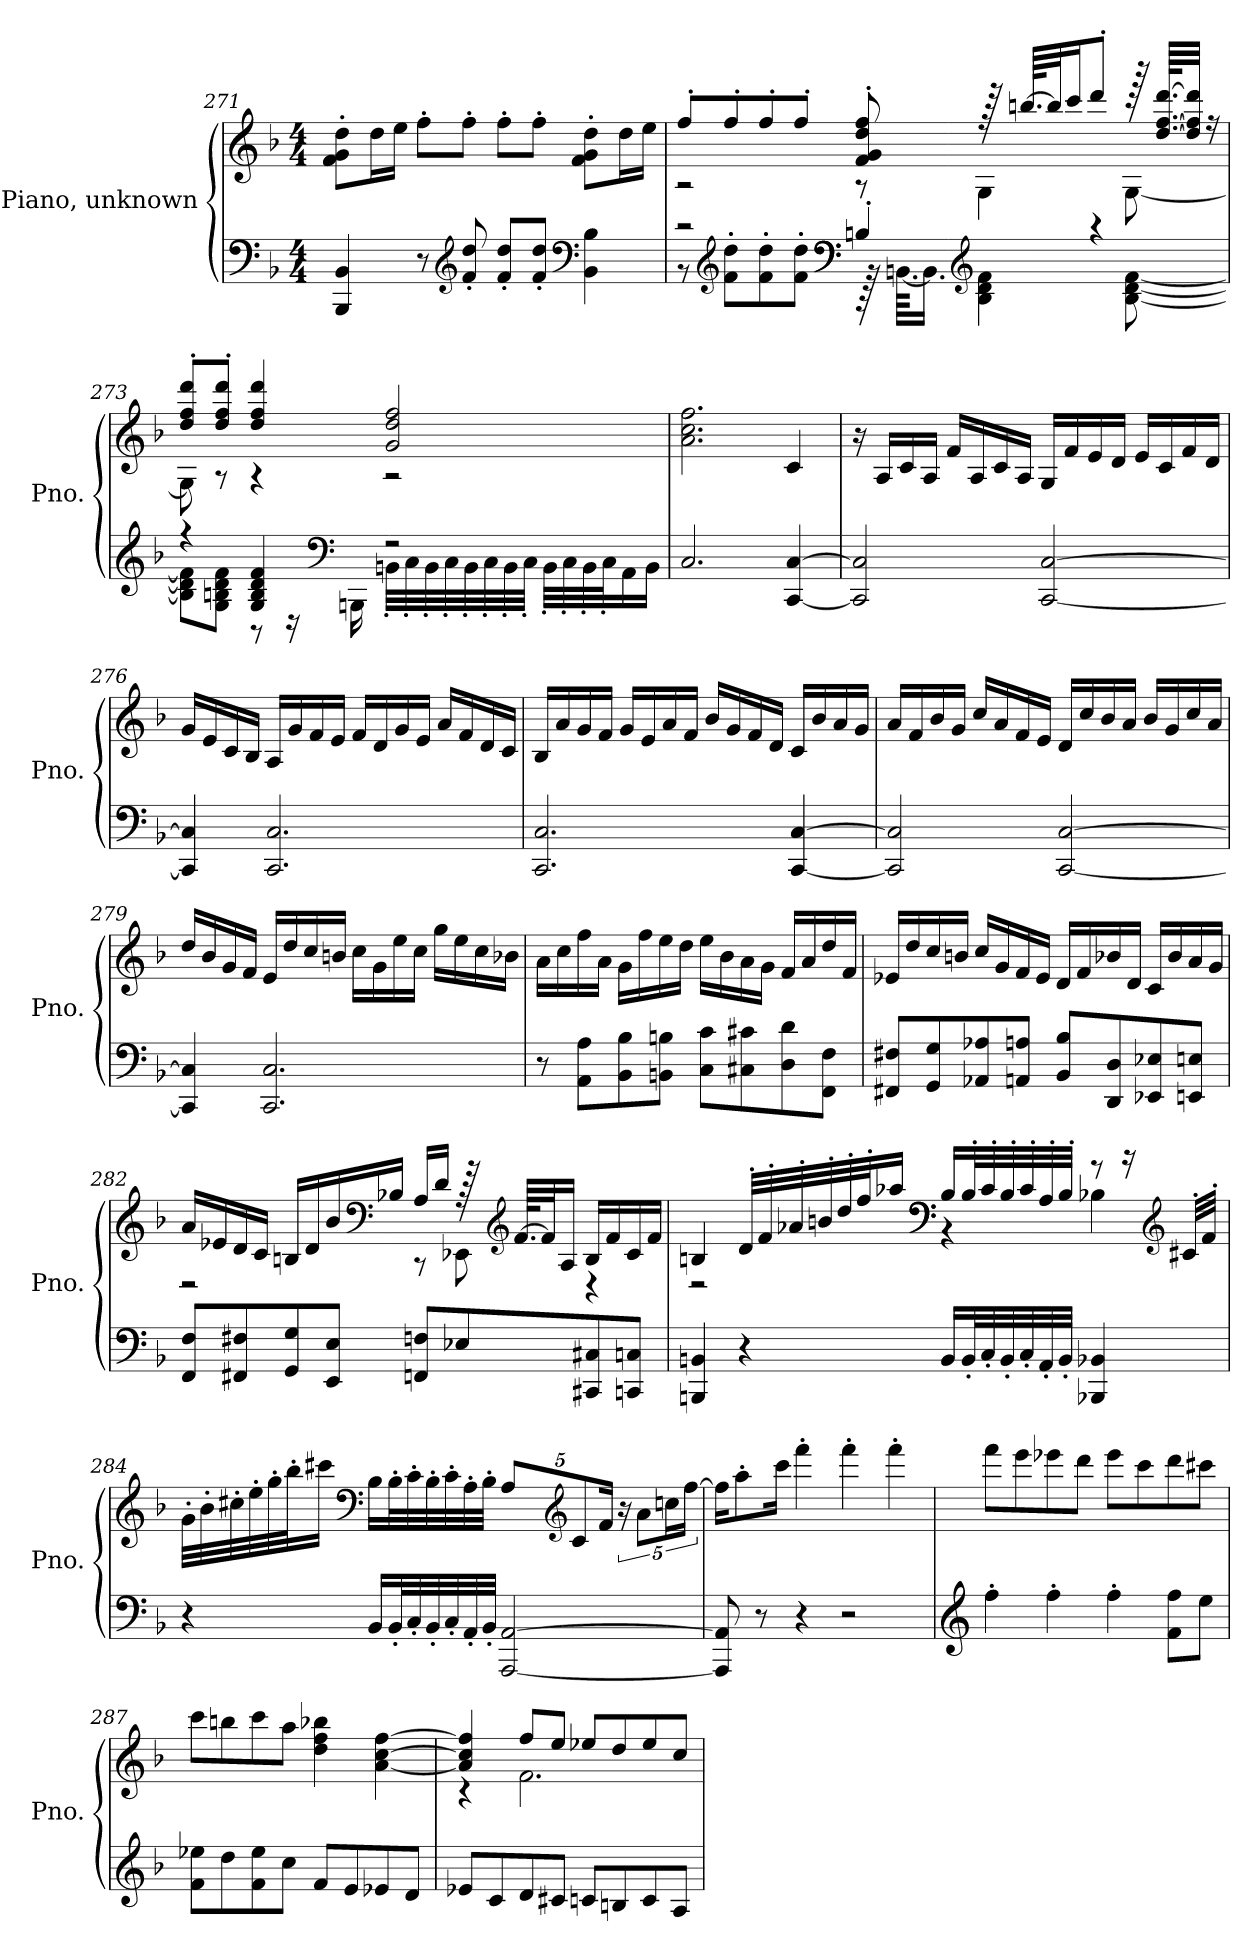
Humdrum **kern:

**kern	**kern
*part1	*part1
*staff2	*staff1
*I"Piano, unknown	*
*I'Pno.	*
!!LO:PB:g=z
*clefF4	*clefG2
*k[b-]	*k[b-]
*M4/4	*M4/4
=271	=271
4BBB-/ 4BB-/	8f\' 8g\' 8dd\'L
.	16dd\L
.	16ee\JJ
8r	8ff'\L
*clefG2	*
8f/' 8dd/'	8ff'\J
8f/' 8dd/'L	8ff'\L
8f/' 8dd/'J	8ff'\J
*clefF4	*
4BB-\ 4B-\	8f\' 8g\' 8dd\'L
.	16dd\L
.	16ee\JJ
=272	=272
*^	*^
2r	8r	8ff'/L	2r
*clefG2	*	*	*
.	8f\' 8dd\'L	8ff'/	.
.	8f\' 8dd\'	8ff'/	.
.	8f\' 8dd\'J	8ff'/J	.
*clefF4	*	*	*
4Bn'/	128r	8f/' 8g/' 8dd/' 8ff/'	8r
.	[64.BBn\KKLL	.	.
.	16.BB\JJ]	.	.
*clefG2	*	*	*
.	4B\ 4d\ 4f\	128r	4G\
.	.	[64.bbn/KLLL	.
.	.	32bb/J]	.
.	.	16ccc/J	.
4r	.	8ddd'/J	.
.	[8B\ [8d\ [8f\	128r	[8G\
.	.	[64.dd/ [64.ff/ [64.ddd/KLLL	.
.	.	32dd/] 32ff/] 32ddd/]JJJ	.
.	.	16r	.
!!LO:LB:g=z	!!
=273	=273	=273	=273
4r	8B\] 8d\] 8f\]L	8dd/' 8ff/' 8ddd/'L	8G\]
.	8G\ 8Bn\ 8d\ 8f\J	8dd/' 8ff/' 8ddd/'J	8r
4G/ 4B/ 4d/ 4f/	8r	4dd/ 4ff/ 4ddd/	4r
.	16r	.	.
*clefF4	*	*	*
.	16BBBn\	.	.
2r	32BBn'\LLL	2g/ 2dd/ 2ff/	2r
.	32C'\	.	.
.	32BB'\	.	.
.	32C'\	.	.
.	32BB'\	.	.
.	32C'\	.	.
.	32BB'\	.	.
.	32C'\JJJ	.	.
.	32BB'\LLL	.	.
.	32C'\	.	.
.	32BB'\	.	.
.	32C'\J	.	.
.	16AA\	.	.
.	16BB\JJ	.	.
*v	*v	*	*
*	*v	*v
=274	=274
2.C/	2.a\ 2.cc\ 2.ff\
[4CC/ [4C/	4c/
=275	=275
2CC/] 2C/]	16r
.	16A/LL
.	16c/
.	16A/JJ
.	16f/LL
.	16A/
.	16c/
.	16A/JJ
[2CC/ [2C/	16G/LL
.	16f/
.	16e/
.	16d/JJ
.	16e/LL
.	16c/
.	16f/
.	16d/JJ
!!LO:LB:g=z
=276	=276
4CC/] 4C/]	16g/LL
.	16e/
.	16c/
.	16B-/JJ
2.CC/ 2.C/	16A/LL
.	16g/
.	16f/
.	16e/JJ
.	16f/LL
.	16d/
.	16g/
.	16e/JJ
.	16a/LL
.	16f/
.	16d/
.	16c/JJ
=277	=277
2.CC/ 2.C/	16B-/LL
.	16a/
.	16g/
.	16f/JJ
.	16g/LL
.	16e/
.	16a/
.	16f/JJ
.	16b-/LL
.	16g/
.	16f/
.	16d/JJ
[4CC/ [4C/	16c/LL
.	16b-/
.	16a/
.	16g/JJ
!!LO:LB:g=z
=278	=278
2CC/] 2C/]	16a/LL
.	16f/
.	16b-/
.	16g/JJ
.	16cc/LL
.	16a/
.	16f/
.	16e/JJ
[2CC/ [2C/	16d/LL
.	16cc/
.	16b-/
.	16a/JJ
.	16b-/LL
.	16g/
.	16cc/
.	16a/JJ
=279	=279
4CC/] 4C/]	16dd/LL
.	16b-/
.	16g/
.	16f/JJ
2.CC/ 2.C/	16e/LL
.	16dd/
.	16cc/
.	16bn/JJ
.	16cc\LL
.	16g\
.	16ee\
.	16cc\JJ
.	16gg\LL
.	16ee\
.	16cc\
.	16b-X\JJ
!!LO:LB:g=z
=280	=280
8r	16a\LL
.	16cc\
8AA\ 8A\L	16ff\
.	16a\JJ
8BB-\ 8B-\	16g\LL
.	16ff\
8BBn\ 8Bn\J	16ee\
.	16dd\JJ
8C\ 8c\L	16ee\LL
.	16b-\
8C#X\ 8c#X\	16a\
.	16g\JJ
8D\ 8d\	16f/LL
.	16a/
8FF\ 8F\J	16dd/
.	16f/JJ
=281	=281
8FF#X/ 8F#X/L	16e-X/LL
.	16dd/
8GG/ 8G/	16cc/
.	16bn/JJ
8AA-X/ 8A-X/	16cc/LL
.	16g/
8AAn/ 8An/J	16f/
.	16e-/JJ
8BB-/ 8B-/L	16d/LL
.	16f/
8DD/ 8D/	16b-X/
.	16d/JJ
8EE-X/ 8E-X/	16c/LL
.	16b-/
8EEn/ 8En/J	16a/
.	16g/JJ
!!LO:LB:g=z
=282	=282
*	*^
8FF/ 8F/L	16a/LL	2r
.	16e-X/	.
8FF#X/ 8F#X/	16d/	.
.	16c/JJ	.
8GG/ 8G/	16Bn/LL	.
.	16d/	.
8EE/ 8E/J	16b-/	.
*	*clefF4	*
.	16B-X/JJ	.
8FFn/ 8Fn/L	16A/LL	8r
.	16d/JJ	.
8E-X/	128r	8EE-X\
*	*clefG2	*
.	[64.f/KLLL	.
.	32f/J]	.
.	16A/JJ	.
8CC#X/ 8C#X/	16B-/LL	4r
.	16f/	.
8CCn/ 8Cn/J	16c/	.
.	16f/JJ	.
!!LO:PB:g=z	!!
=283	=283	=283
4BBBn/ 4BBn/	4Bn/	2r
4r	32d'/LLL	.
.	32f'/	.
.	32a-X'/	.
.	32bn'/	.
.	32dd'/	.
.	32ff'/J	.
.	16aa-X/JJ	.
*	*clefF4	*
16BB/LL	16B/LL	4r
32BB'/L	32B'/L	.
32C'/	32c'/	.
32BB'/	32B'/	.
32C'/	32c'/	.
32AA'/	32A'/	.
32BB'/JJJ	32B'/JJJ	.
4BBB-X/ 4BB-X/	8r	4B-X\
.	16r	.
*	*clefG2	*
.	32c#X'/LLL	.
.	32f'/JJJ	.
*	*v	*v
!!LO:LB:g=z
=284	=284
4r	32g'\LLL
.	32b-'\
.	32cc#X'\
.	32ee'\
.	32gg'\
.	32bb-'\J
.	16ccc#X\JJ
*	*clefF4
16BB-/LL	16B-\LL
32BB-'/L	32B-'\L
32C'/	32c'\
32BB-'/	32B-'\
32C'/	32c'\
32AA'/	32A'\
32BB-'/JJJ	32B-'\JJJ
[2AAA/ [2AA/	10A/L
*	*clefG2
.	10c/
.	20f/Jk
.	20r
.	10a\L
.	20ccn\L
.	[20ff\JJ
=285	=285
8AAA/] 8AA/]	16ff\KL]
.	8aa'\
8r	.
.	16ccc\Jk
4r	4fff'\
2r	4fff'\
.	4fff'\
!!LO:LB:g=z
=286	=286
*clefG2	*
4ff'\	8fff\L
.	8eee\
4ff'\	8eee-X\
.	8ddd\J
4ff'\	8eee-\L
.	8ccc\
8f\ 8ff\L	8ddd\
8ee\J	8ccc#X\J
=287	=287
8f\ 8ee-X\L	8ccc\L
8dd\	8bbn\
8f\ 8ee-\	8ccc\
8cc\J	8aa\J
8f/L	4dd\ 4ff\ 4bb-X\
8e/	.
8e-X/	[4a\ [4cc\ [4ff\
8d/J	.
=288	=288
*	*^
8e-X/L	4a/] 4cc/] 4ff/]	4r
8c/	.	.
8d/	8ff/L	2.f\
8c#X/J	8ee/J	.
8cn/L	8ee-X/L	.
8Bn/	8dd/	.
8c/	8ee-/	.
8A/J	8cc/J	.
*	*v	*v
=	=
*-	*-
